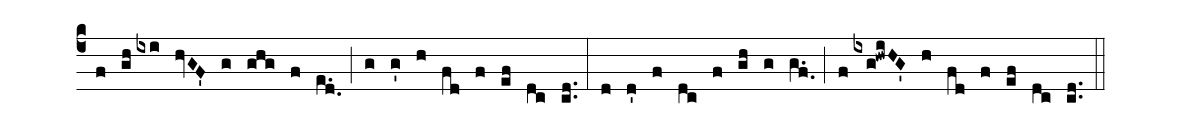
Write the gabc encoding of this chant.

%%
(c4)
(f) (gh) (ixi) (hvGF') (g) (ghg) (f) (e.d.) (;)
(g) (g') (h) (fd) (f) (ef) (dc) (c.d.) (:)
(d) (d') (f) (dc) (f) (gh) (g) (g.f.) (;)
(f) (ixg!hwiHG') (h) (fd) (f) (ef) (dc) (c.d.) (::)
